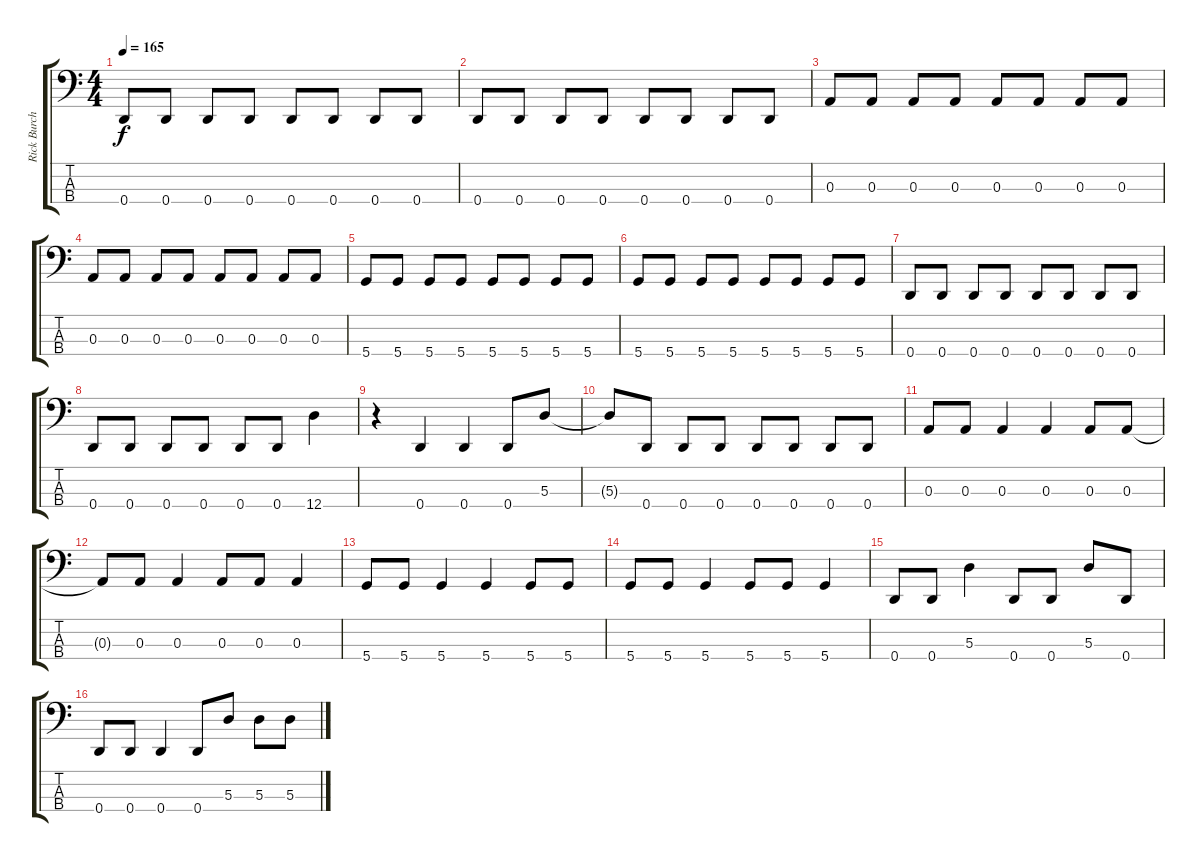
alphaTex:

\track ("Rick Burch (Bass)" "Rick Burch") {instrument electricbasspick}
\staff {score tabs}
\tuning (G2 D2 A1 D1) {hide}
\ts (4 4)
\tempo 165
\clef f4
\ks c
0.4.8{dy f} 0.4.8 0.4.8 0.4.8 0.4.8 0.4.8 0.4.8 0.4.8 |
0.4.8 0.4.8 0.4.8 0.4.8 0.4.8 0.4.8 0.4.8 0.4.8 |
0.3.8 0.3.8 0.3.8 0.3.8 0.3.8 0.3.8 0.3.8 0.3.8 |
0.3.8 0.3.8 0.3.8 0.3.8 0.3.8 0.3.8 0.3.8 0.3.8 |
5.4.8 5.4.8 5.4.8 5.4.8 5.4.8 5.4.8 5.4.8 5.4.8 |
5.4.8 5.4.8 5.4.8 5.4.8 5.4.8 5.4.8 5.4.8 5.4.8 |
0.4.8 0.4.8 0.4.8 0.4.8 0.4.8 0.4.8 0.4.8 0.4.8 |
0.4.8 0.4.8 0.4.8 0.4.8 0.4.8 0.4.8 12.4.4 |
r.4 0.4.4 0.4.4 0.4.8 5.3.8 |
5.3{t}.8 0.4.8 0.4.8 0.4.8 0.4.8 0.4.8 0.4.8 0.4.8 |
0.3.8 0.3.8 0.3.4 0.3.4 0.3.8 0.3.8 |
0.3{t}.8 0.3.8 0.3.4 0.3.8 0.3.8 0.3.4 |
5.4.8 5.4.8 5.4.4 5.4.4 5.4.8 5.4.8 |
5.4.8 5.4.8 5.4.4 5.4.8 5.4.8 5.4.4 |
0.4.8 0.4.8 5.3.4 0.4.8 0.4.8 5.3.8 0.4.8 |
0.4.8 0.4.8 0.4.4 0.4.8 5.3.8 5.3.8 5.3.8
